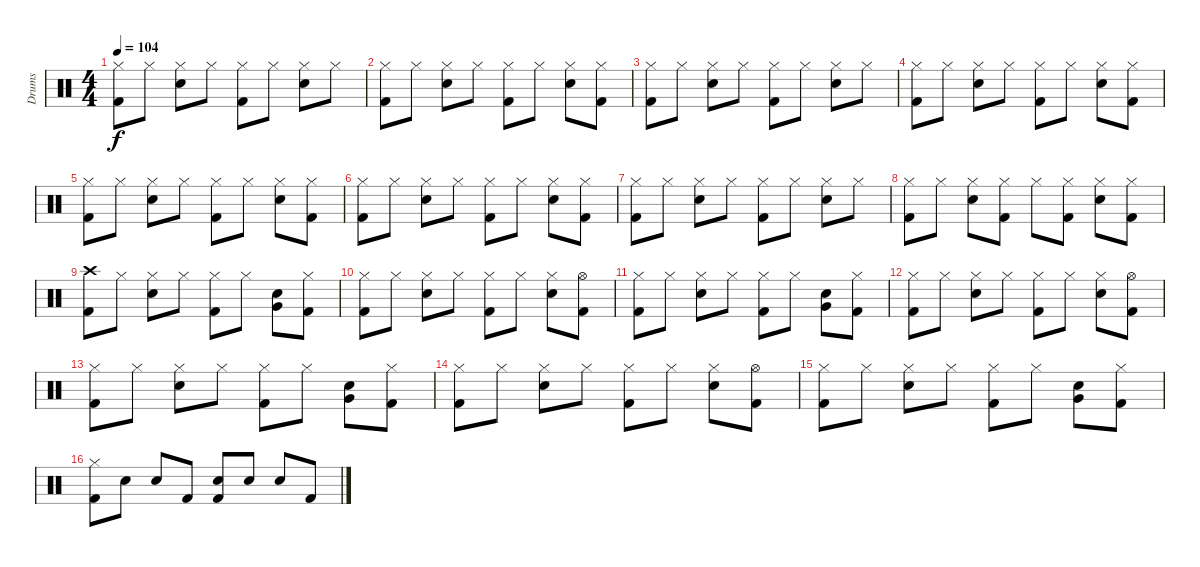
\track ("Drums" "Drums") {instrument percussion}
\staff {score}
\articulation defaults
\ts (4 4)
\tempo 104
\clef neutral
\ks c
("Hi-Hat (closed)" "Kick (hit) 2").8{dy f} "Hi-Hat (closed)".8 ("Hi-Hat (closed)" "Electric Snare (hit)").8 "Hi-Hat (closed)".8 ("Hi-Hat (closed)" "Kick (hit) 2").8 "Hi-Hat (closed)".8 ("Hi-Hat (closed)" "Electric Snare (hit)").8 "Hi-Hat (closed)".8 |
("Hi-Hat (closed)" "Kick (hit) 2").8 "Hi-Hat (closed)".8 ("Hi-Hat (closed)" "Electric Snare (hit)").8 "Hi-Hat (closed)".8 ("Hi-Hat (closed)" "Kick (hit) 2").8 "Hi-Hat (closed)".8 ("Hi-Hat (closed)" "Electric Snare (hit)").8 ("Hi-Hat (closed)" "Kick (hit) 2").8 |
("Hi-Hat (closed)" "Kick (hit) 2").8 "Hi-Hat (closed)".8 ("Hi-Hat (closed)" "Electric Snare (hit)").8 "Hi-Hat (closed)".8 ("Hi-Hat (closed)" "Kick (hit) 2").8 "Hi-Hat (closed)".8 ("Hi-Hat (closed)" "Electric Snare (hit)").8 "Hi-Hat (closed)".8 |
("Hi-Hat (closed)" "Kick (hit) 2").8 "Hi-Hat (closed)".8 ("Hi-Hat (closed)" "Electric Snare (hit)").8 "Hi-Hat (closed)".8 ("Hi-Hat (closed)" "Kick (hit) 2").8 "Hi-Hat (closed)".8 ("Hi-Hat (closed)" "Electric Snare (hit)").8 ("Hi-Hat (closed)" "Kick (hit) 2").8 |
("Hi-Hat (closed)" "Kick (hit) 2").8 "Hi-Hat (closed)".8 ("Hi-Hat (closed)" "Electric Snare (hit)").8 "Hi-Hat (closed)".8 ("Hi-Hat (closed)" "Kick (hit) 2").8 "Hi-Hat (closed)".8 ("Hi-Hat (closed)" "Electric Snare (hit)").8 ("Hi-Hat (closed)" "Kick (hit) 2").8 |
("Hi-Hat (closed)" "Kick (hit) 2").8 "Hi-Hat (closed)".8 ("Hi-Hat (closed)" "Electric Snare (hit)").8 "Hi-Hat (closed)".8 ("Hi-Hat (closed)" "Kick (hit) 2").8 "Hi-Hat (closed)".8 ("Hi-Hat (closed)" "Electric Snare (hit)").8 ("Hi-Hat (closed)" "Kick (hit) 2").8 |
("Hi-Hat (closed)" "Kick (hit) 2").8 "Hi-Hat (closed)".8 ("Hi-Hat (closed)" "Electric Snare (hit)").8 "Hi-Hat (closed)".8 ("Hi-Hat (closed)" "Kick (hit) 2").8 "Hi-Hat (closed)".8 ("Hi-Hat (closed)" "Electric Snare (hit)").8 "Hi-Hat (closed)".8 |
("Hi-Hat (closed)" "Kick (hit) 2").8 "Hi-Hat (closed)".8 ("Hi-Hat (closed)" "Electric Snare (hit)").8 ("Hi-Hat (closed)" "Kick (hit) 2").8 "Hi-Hat (closed)".8 ("Hi-Hat (closed)" "Kick (hit) 2").8 ("Hi-Hat (closed)" "Electric Snare (hit)").8 ("Hi-Hat (closed)" "Kick (hit) 2").8 |
("Crash high (hit)" "Kick (hit) 2").8 "Hi-Hat (closed)".8 ("Hi-Hat (closed)" "Electric Snare (hit)").8 "Hi-Hat (closed)".8 ("Hi-Hat (closed)" "Kick (hit) 2").8 "Hi-Hat (closed)".8 ("Electric Snare (hit)" "Very Low Tom (hit)").8 ("Hi-Hat (closed)" "Kick (hit) 2").8 |
("Hi-Hat (closed)" "Kick (hit) 2").8 "Hi-Hat (closed)".8 ("Hi-Hat (closed)" "Electric Snare (hit)").8 "Hi-Hat (closed)".8 ("Hi-Hat (closed)" "Kick (hit) 2").8 "Hi-Hat (closed)".8 ("Hi-Hat (closed)" "Electric Snare (hit)").8 ("Hi-Hat (open)" "Kick (hit) 2").8 |
("Hi-Hat (closed)" "Kick (hit) 2").8 "Hi-Hat (closed)".8 ("Hi-Hat (closed)" "Electric Snare (hit)").8 "Hi-Hat (closed)".8 ("Hi-Hat (closed)" "Kick (hit) 2").8 "Hi-Hat (closed)".8 ("Electric Snare (hit)" "Very Low Tom (hit)").8 ("Hi-Hat (closed)" "Kick (hit) 2").8 |
("Hi-Hat (closed)" "Kick (hit) 2").8 "Hi-Hat (closed)".8 ("Hi-Hat (closed)" "Electric Snare (hit)").8 "Hi-Hat (closed)".8 ("Hi-Hat (closed)" "Kick (hit) 2").8 "Hi-Hat (closed)".8 ("Hi-Hat (closed)" "Electric Snare (hit)").8 ("Hi-Hat (open)" "Kick (hit) 2").8 |
("Hi-Hat (closed)" "Kick (hit) 2").8 "Hi-Hat (closed)".8 ("Hi-Hat (closed)" "Electric Snare (hit)").8 "Hi-Hat (closed)".8 ("Hi-Hat (closed)" "Kick (hit) 2").8 "Hi-Hat (closed)".8 ("Electric Snare (hit)" "Very Low Tom (hit)").8 ("Hi-Hat (closed)" "Kick (hit) 2").8 |
("Hi-Hat (closed)" "Kick (hit) 2").8 "Hi-Hat (closed)".8 ("Hi-Hat (closed)" "Electric Snare (hit)").8 "Hi-Hat (closed)".8 ("Hi-Hat (closed)" "Kick (hit) 2").8 "Hi-Hat (closed)".8 ("Hi-Hat (closed)" "Electric Snare (hit)").8 ("Hi-Hat (open)" "Kick (hit) 2").8 |
("Hi-Hat (closed)" "Kick (hit) 2").8 "Hi-Hat (closed)".8 ("Hi-Hat (closed)" "Electric Snare (hit)").8 "Hi-Hat (closed)".8 ("Hi-Hat (closed)" "Kick (hit) 2").8 "Hi-Hat (closed)".8 ("Electric Snare (hit)" "Very Low Tom (hit)").8 ("Hi-Hat (closed)" "Kick (hit) 2").8 |
("Hi-Hat (closed)" "Kick (hit) 2").8 "Electric Snare (hit)".8 "Electric Snare (hit)".8 "Kick (hit) 2".8 ("Electric Snare (hit)" "Kick (hit) 2").8 "Electric Snare (hit)".8 "Electric Snare (hit)".8 "Kick (hit) 2".8
